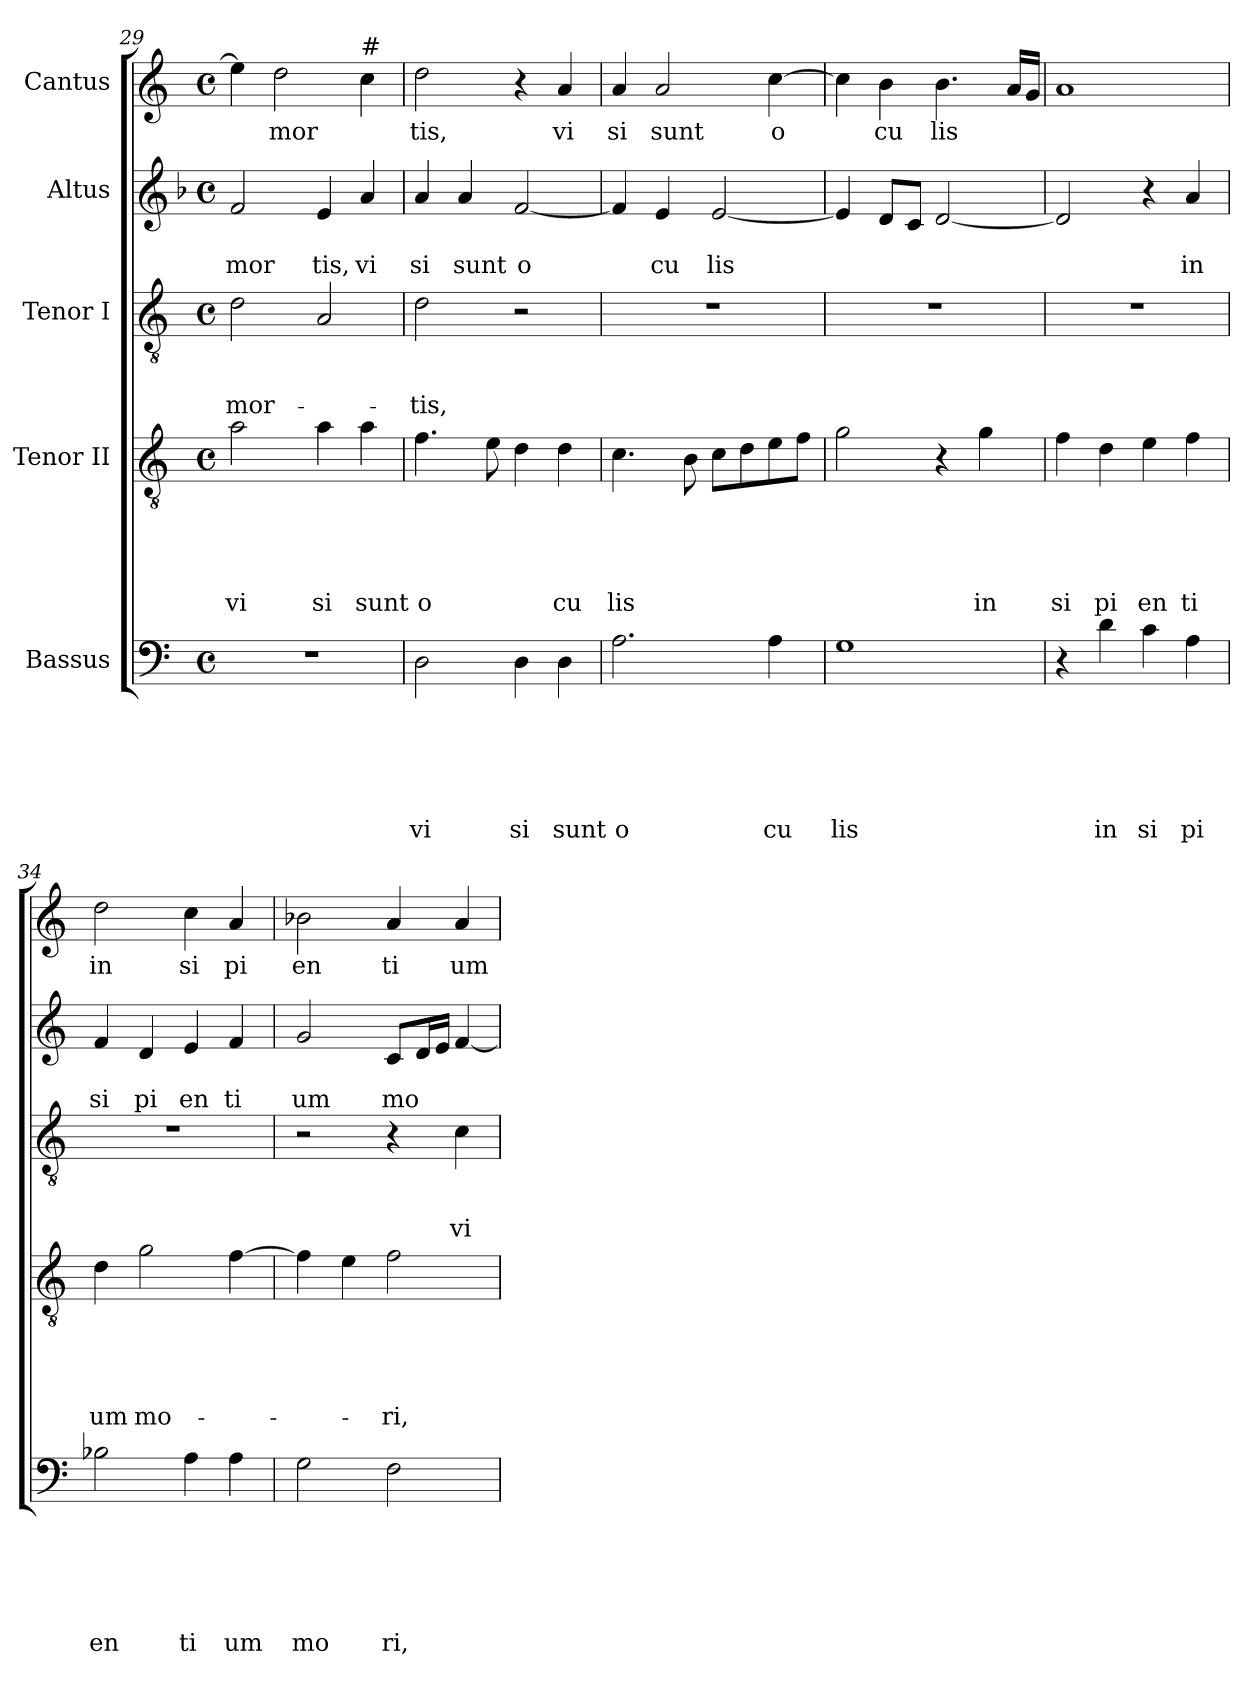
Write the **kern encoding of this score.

**kern	**text	**text	**text	**text	**text	**text	**kern	**text	**text	**text	**text	**text	**kern	**text	**text	**text	**kern	**text	**text	**kern	**text
*part5	*part5	*part5	*part5	*part5	*part5	*part5	*part4	*part4	*part4	*part4	*part4	*part4	*part3	*part3	*part3	*part3	*part2	*part2	*part2	*part1	*part1
*staff5	*staff5	*staff5	*staff5	*staff5	*staff5	*staff5	*staff4	*staff4	*staff4	*staff4	*staff4	*staff4	*staff3	*staff3	*staff3	*staff3	*staff2	*staff2	*staff2	*staff1	*staff1
*I"Bassus	*	*	*	*	*	*	*I"Tenor II	*	*	*	*	*	*I"Tenor I	*	*	*	*I"Altus	*	*	*I"Cantus	*
*clefF4	*	*	*	*	*	*	*clefGv2	*	*	*	*	*	*clefGv2	*	*	*	*clefG2	*	*	*clefG2	*
*k[]	*	*	*	*	*	*	*k[]	*	*	*	*	*	*k[]	*	*	*	*k[b-]	*	*	*k[]	*
*C:	*	*	*	*	*	*	*C:	*	*	*	*	*	*C:	*	*	*	*F:	*	*	*C:	*
*M4/4	*	*	*	*	*	*	*M4/4	*	*	*	*	*	*M4/4	*	*	*	*M4/4	*	*	*M4/4	*
*met(c)	*	*	*	*	*	*	*met(c)	*	*	*	*	*	*met(c)	*	*	*	*met(c)	*	*	*met(c)	*
=29	=29	=29	=29	=29	=29	=29	=29	=29	=29	=29	=29	=29	=29	=29	=29	=29	=29	=29	=29	=29	=29
!	!	!	!	!	!	!	!	!	!	!	!	!LO:LY:b	!	!	!	!LO:LY:b	!	!	!LO:LY:b	!	!
1r	.	.	.	.	.	.	2a\	.	.	.	.	vi	2d\	.	.	mor-	2f/	.	mor	4ee\]	.
!	!	!	!	!	!	!	!	!	!	!	!	!	!	!	!	!	!	!	!	!	!LO:LY:b
.	.	.	.	.	.	.	.	.	.	.	.	.	.	.	.	.	.	.	.	2dd\	mor
!	!	!	!	!	!	!	!	!	!	!	!	!LO:LY:b	!	!	!	!	!	!	!LO:LY:b	!	!
.	.	.	.	.	.	.	4a\	.	.	.	.	si	2A/	.	.	.	4e/	.	tis,	.	.
!	!	!	!	!	!	!	!	!	!	!	!	!	!	!	!	!	!	!	!	!LO:TX:a:t=#	!
!	!	!	!	!	!	!	!	!	!	!	!	!LO:LY:b	!	!	!	!	!	!	!LO:LY:b	!	!
.	.	.	.	.	.	.	4a\	.	.	.	.	sunt	.	.	.	.	4a/	.	vi	4cc\	.
=30	=30	=30	=30	=30	=30	=30	=30	=30	=30	=30	=30	=30	=30	=30	=30	=30	=30	=30	=30	=30	=30
!	!	!	!	!	!	!LO:LY:b	!	!	!	!	!	!LO:LY:b	!	!	!	!LO:LY:b	!	!	!LO:LY:b	!	!LO:LY:b
2D\	.	.	.	.	.	vi	4.f\	.	.	.	.	o	2d\	.	.	-tis,	4a/	.	si	2dd\	tis,
!	!	!	!	!	!	!	!	!	!	!	!	!	!	!	!	!	!	!	!LO:LY:b	!	!
.	.	.	.	.	.	.	.	.	.	.	.	.	.	.	.	.	4a/	.	sunt	.	.
.	.	.	.	.	.	.	8e\	.	.	.	.	.	.	.	.	.	.	.	.	.	.
!	!	!	!	!	!	!LO:LY:b	!	!	!	!	!	!	!	!	!	!	!	!	!LO:LY:b	!	!
4D\	.	.	.	.	.	si	4d\	.	.	.	.	.	2r	.	.	.	[<2f/	.	o	4r	.
!	!	!	!	!	!	!LO:LY:b	!	!	!	!	!	!LO:LY:b	!	!	!	!	!	!	!	!	!LO:LY:b
4D\	.	.	.	.	.	sunt	4d\	.	.	.	.	cu	.	.	.	.	.	.	.	4a/	vi
=31	=31	=31	=31	=31	=31	=31	=31	=31	=31	=31	=31	=31	=31	=31	=31	=31	=31	=31	=31	=31	=31
!	!	!	!	!	!	!LO:LY:b	!	!	!	!	!	!LO:LY:b	!	!	!	!	!	!	!	!	!LO:LY:b
2.A\	.	.	.	.	.	o	4.c\	.	.	.	.	lis	1r	.	.	.	4f/]	.	.	4a/	si
!	!	!	!	!	!	!	!	!	!	!	!	!	!	!	!	!	!	!	!LO:LY:b	!	!LO:LY:b
.	.	.	.	.	.	.	.	.	.	.	.	.	.	.	.	.	4e/	.	cu	2a/	sunt
.	.	.	.	.	.	.	8B\	.	.	.	.	.	.	.	.	.	.	.	.	.	.
!	!	!	!	!	!	!	!	!	!	!	!	!	!	!	!	!	!	!	!LO:LY:b	!	!
.	.	.	.	.	.	.	8c\L	.	.	.	.	.	.	.	.	.	[<2e/	.	lis	.	.
.	.	.	.	.	.	.	8d\	.	.	.	.	.	.	.	.	.	.	.	.	.	.
!	!	!	!	!	!	!LO:LY:b	!	!	!	!	!	!	!	!	!	!	!	!	!	!	!LO:LY:b
4A\	.	.	.	.	.	cu	8e\	.	.	.	.	.	.	.	.	.	.	.	.	[>4cc\	o
.	.	.	.	.	.	.	8f\J	.	.	.	.	.	.	.	.	.	.	.	.	.	.
=32	=32	=32	=32	=32	=32	=32	=32	=32	=32	=32	=32	=32	=32	=32	=32	=32	=32	=32	=32	=32	=32
!	!	!	!	!	!	!LO:LY:b	!	!	!	!	!	!	!	!	!	!	!	!	!	!	!
1G	.	.	.	.	.	lis	2g\	.	.	.	.	.	1r	.	.	.	4e/]	.	.	4cc\]	.
!	!	!	!	!	!	!	!	!	!	!	!	!	!	!	!	!	!	!	!	!	!LO:LY:b
.	.	.	.	.	.	.	.	.	.	.	.	.	.	.	.	.	8d/L	.	.	4b\	cu
.	.	.	.	.	.	.	.	.	.	.	.	.	.	.	.	.	8c/J	.	.	.	.
!	!	!	!	!	!	!	!	!	!	!	!	!	!	!	!	!	!	!	!	!	!LO:LY:b
.	.	.	.	.	.	.	4r	.	.	.	.	.	.	.	.	.	[<2d/	.	.	4.b\	lis
!	!	!	!	!	!	!	!	!	!	!	!	!LO:LY:b	!	!	!	!	!	!	!	!	!
.	.	.	.	.	.	.	4g\	.	.	.	.	in	.	.	.	.	.	.	.	.	.
.	.	.	.	.	.	.	.	.	.	.	.	.	.	.	.	.	.	.	.	16a/LL	.
.	.	.	.	.	.	.	.	.	.	.	.	.	.	.	.	.	.	.	.	16g/JJ	.
=33	=33	=33	=33	=33	=33	=33	=33	=33	=33	=33	=33	=33	=33	=33	=33	=33	=33	=33	=33	=33	=33
!	!	!	!	!	!	!	!	!	!	!	!	!LO:LY:b	!	!	!	!	!	!	!	!	!
4r	.	.	.	.	.	.	4f\	.	.	.	.	si	1r	.	.	.	2d/]	.	.	1a	.
!	!	!	!	!	!	!LO:LY:b	!	!	!	!	!	!LO:LY:b	!	!	!	!	!	!	!	!	!
4d\	.	.	.	.	.	in	4d\	.	.	.	.	pi	.	.	.	.	.	.	.	.	.
!	!	!	!	!	!	!LO:LY:b	!	!	!	!	!	!LO:LY:b	!	!	!	!	!	!	!	!	!
4c\	.	.	.	.	.	si	4e\	.	.	.	.	en	.	.	.	.	4r	.	.	.	.
!	!	!	!	!	!	!LO:LY:b	!	!	!	!	!	!LO:LY:b	!	!	!	!	!	!	!LO:LY:b	!	!
4A\	.	.	.	.	.	pi	4f\	.	.	.	.	ti	.	.	.	.	4a/	.	in	.	.
!!LO:LB:g=z
=34	=34	=34	=34	=34	=34	=34	=34	=34	=34	=34	=34	=34	=34	=34	=34	=34	=34	=34	=34	=34	=34
*	*	*	*	*	*	*	*	*	*	*	*	*	*	*	*	*	*k[]	*	*	*	*
*	*	*	*	*	*	*	*	*	*	*	*	*	*	*	*	*	*C:	*	*	*	*
!	!	!	!	!	!	!LO:LY:b	!	!	!	!	!	!LO:LY:b	!	!	!	!	!	!	!LO:LY:b	!	!LO:LY:b
2B-X\	.	.	.	.	.	en	4d\	.	.	.	.	um	1r	.	.	.	4f/	.	si	2dd\	in
!	!	!	!	!	!	!	!	!	!	!	!	!LO:LY:b	!	!	!	!	!	!	!LO:LY:b	!	!
.	.	.	.	.	.	.	2g\	.	.	.	.	mo-	.	.	.	.	4d/	.	pi	.	.
!	!	!	!	!	!	!LO:LY:b	!	!	!	!	!	!	!	!	!	!	!	!	!LO:LY:b	!	!LO:LY:b
4A\	.	.	.	.	.	ti	.	.	.	.	.	.	.	.	.	.	4e/	.	en	4cc\	si
!	!	!	!	!	!	!LO:LY:b	!	!	!	!	!	!	!	!	!	!	!	!	!LO:LY:b	!	!LO:LY:b
4A\	.	.	.	.	.	um	[>4f\	.	.	.	.	.	.	.	.	.	4f/	.	ti	4a/	pi
=35	=35	=35	=35	=35	=35	=35	=35	=35	=35	=35	=35	=35	=35	=35	=35	=35	=35	=35	=35	=35	=35
!	!	!	!	!	!	!LO:LY:b	!	!	!	!	!	!	!	!	!	!	!	!	!LO:LY:b	!	!LO:LY:b
2G\	.	.	.	.	.	mo	4f\]	.	.	.	.	.	2r	.	.	.	2g/	.	um	2b-X\	en
.	.	.	.	.	.	.	4e\	.	.	.	.	.	.	.	.	.	.	.	.	.	.
!	!	!	!	!	!	!LO:LY:b	!	!	!	!	!	!LO:LY:b	!	!	!	!	!	!	!LO:LY:b	!	!LO:LY:b
2F\	.	.	.	.	.	ri,	2f\	.	.	.	.	-ri,	4r	.	.	.	8c/L	.	mo	4a/	ti
.	.	.	.	.	.	.	.	.	.	.	.	.	.	.	.	.	16d/L	.	.	.	.
.	.	.	.	.	.	.	.	.	.	.	.	.	.	.	.	.	16e/JJ	.	.	.	.
!	!	!	!	!	!	!	!	!	!	!	!	!	!	!	!	!LO:LY:b	!	!	!	!	!LO:LY:b
.	.	.	.	.	.	.	.	.	.	.	.	.	4c\	.	.	vi	[<4f/	.	.	4a/	um
=	=	=	=	=	=	=	=	=	=	=	=	=	=	=	=	=	=	=	=	=	=
*-	*-	*-	*-	*-	*-	*-	*-	*-	*-	*-	*-	*-	*-	*-	*-	*-	*-	*-	*-	*-	*-
